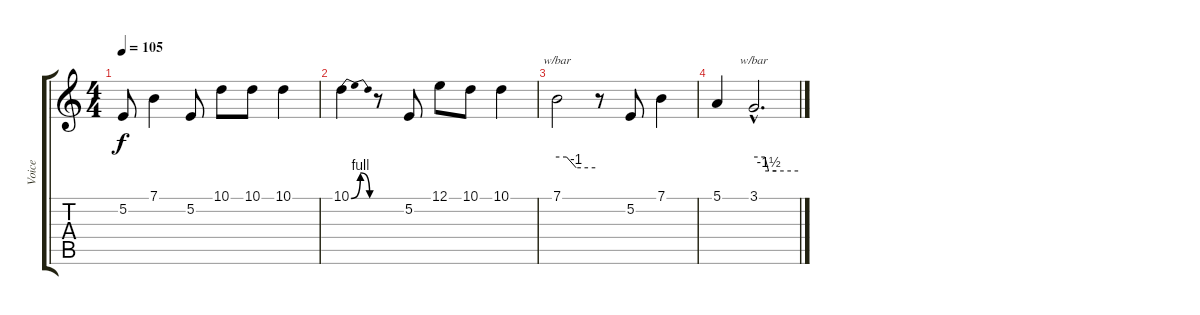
\track ("Voice" "Voice") {instrument synthvoice}
\staff {score tabs}
\tuning (E4 B3 G3 D3 A2 E2) {hide}
\ts (4 4)
\tempo 105
\clef g2
\ks c
5.2{t}.8{dy f} 7.1.4 5.2.8 10.1.8 10.1.8 10.1.4 |
10.1{be (bendrelease 0 0 15 4 30 4 60 0)}.4 r.8 5.2.8 12.1.8 10.1.8 10.1.4 |
7.1.2{tbe (custom default 0 0 15 0 30 -4 60 -4)} r.8 5.2.8 7.1.4 |
5.1.4 3.1{hac}.2{d tbe (custom default 0 0 15 0 20 -6 30 -6 60 -6)}
